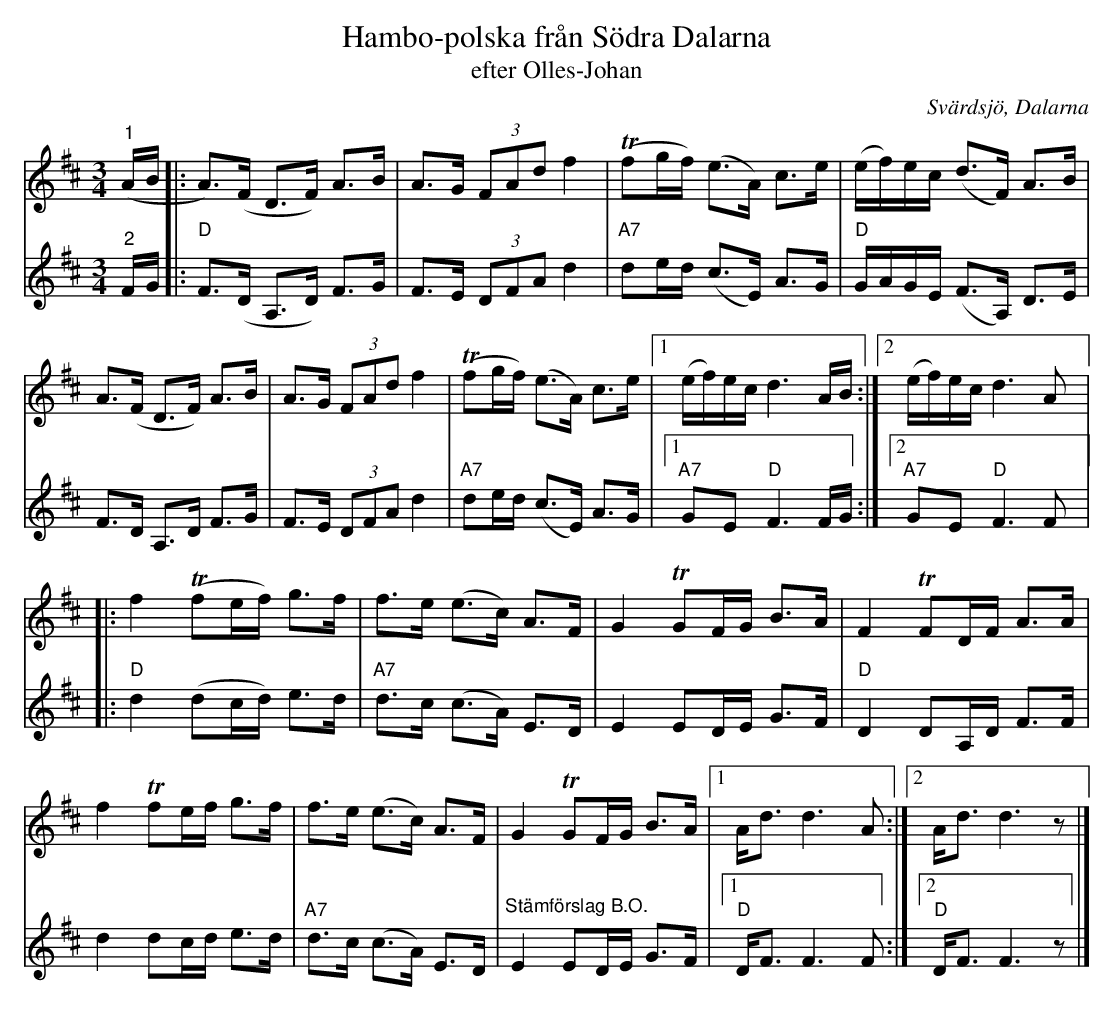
X:1
T:Hambo-polska från Södra Dalarna
T:efter Olles-Johan
O:Svärdsjö, Dalarna
L:1/8
M:3/4
K:D
V:1
"^1" (A/B/ |: A>)(F D>F) A>B | A>G (3FAd f2 |T (fg/f/) (e>A) c>e | (e/f/)e/c/ (d>F) A>B |
A>(F D>F) A>B | A>G (3FAd f2 |T (fg/f/) (e>A) c>e |1 (e/f/)e/c/ d3 A/B/ :|2 (e/f/)e/c/ d3 A |:
f2T (fe/f/) g>f | f>e (e>c) A>F | G2T GF/G/ B>A | F2T FD/F/ A>A |
f2T fe/f/ g>f | f>e (e>c) A>F | G2T GF/G/ B>A |1 A<d d3 A :|2 A<d d3 z |]
V:2
"^2" F/G/ |:"D" F>(D A,>D) F>G | F>E (3DFA d2 |"A7" de/d/ (c>E) A>G |"D" G/A/G/E/ (F>A,) D>E |
F>D A,>D F>G | F>E (3DFA d2 |"A7" de/d/ (c>E) A>G |1"A7" GE "D" F3 F/G/ :|2"A7" GE "D" F3 F |:
"D" d2 (dc/d/) e>d |"A7" d>c (c>A) E>D | E2 ED/E/ G>F |"D" D2 DA,/D/ F>F |
d2 dc/d/ e>d | "A7" d>c (c>A) E>D | "^Stämförslag B.O." E2 ED/E/ G>F |1"D" D<F F3 F :|2"D" D<F F3 z |]
